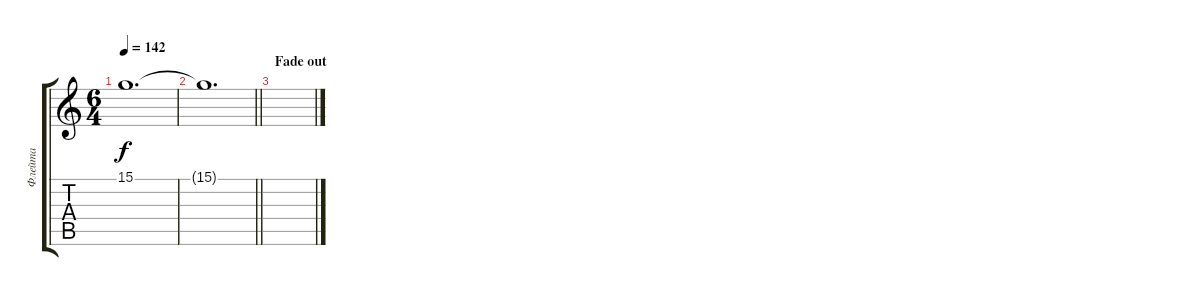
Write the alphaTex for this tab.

\track ("Флейта" "Флейта") {instrument piccolo}
\staff {score tabs}
\tuning (E4 B3 G3 D3 A2 E2) {hide}
\ts (6 4)
\tempo 142
\clef g2
\ks c
15.1.1{d dy f} |
\barLineRight lightlight
15.1{t}.1{d volume 0} |
\section ("" "Fade out")
